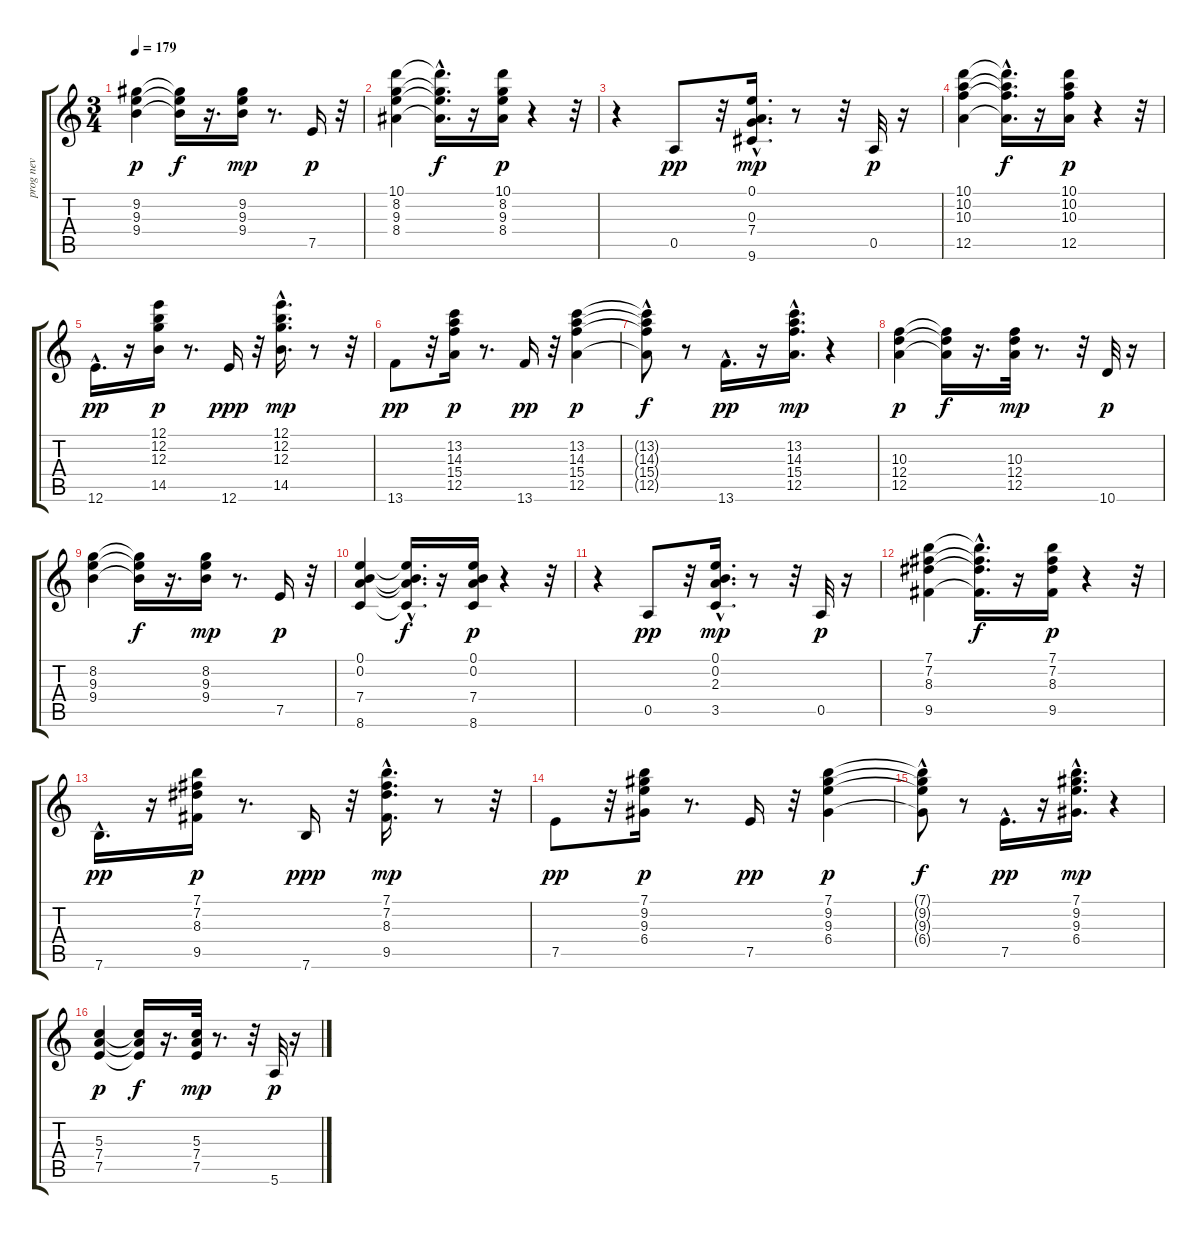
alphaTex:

\track ("prog nev" "prog nev") {instrument electricguitarjazz}
\staff {score tabs}
\tuning (E4 B3 G3 D3 A2 E2) {hide}
\ts (3 4)
\tempo 179
\clef g2
\ks c
(9.2 9.3 9.4).4{dy p} (9.2{t} 9.3{t} 9.4{t}).16{dy f} r.16{d} (9.2 9.3 9.4).16{dy mp} r.8{d} 7.5.16{dy p} r.32 |
(10.1 8.2 9.3 8.4).4 (10.1{hac t} 8.2{hac t} 9.3{hac t} 8.4{hac t}).16{d dy f} r.16 (10.1 8.2 9.3 8.4).16{dy p} r.4 r.32 |
r.4 0.5.8{dy pp} r.32 (0.1 0.3{hac} 7.4 9.6{hac}).16{d dy mp} r.8 r.32 0.5.32{dy p} r.16 |
(10.1 10.2 10.3 12.5).4 (10.1{hac t} 10.2{hac t} 10.3{hac t} 12.5{hac t}).16{d dy f} r.16 (10.1 10.2 10.3 12.5).16{dy p} r.4 r.32 |
12.6{hac}.16{d dy pp} r.16 (12.1 12.2 12.3 14.5).16{dy p} r.8{d} 12.6.16{dy ppp} r.32 (12.1 12.2{hac} 12.3{hac} 14.5).16{d dy mp} r.8 r.32 |
13.6.8{dy pp} r.32 (13.2 14.3 15.4 12.5).16{dy p} r.8{d} 13.6.16{dy pp} r.32 (13.2 14.3 15.4 12.5).4{dy p} |
(13.2{hac t} 14.3{hac t} 15.4{hac t} 12.5{t}).8{dy f} r.8 13.6{hac}.16{d dy pp} r.16 (13.2 14.3 15.4{hac} 12.5).16{d dy mp} r.4 |
(10.3 12.4 12.5).4{dy p} (10.3{t} 12.4{t} 12.5{t}).16{dy f} r.16{d} (10.3 12.4 12.5).32{dy mp} r.8{d} r.32 10.6.32{dy p} r.16 |
(8.2 9.3 9.4).4 (8.2{t} 9.3{t} 9.4{t}).16{dy f} r.16{d} (8.2 9.3 9.4).16{dy mp} r.8{d} 7.5.16{dy p} r.32 |
(0.1 0.2 7.4 8.6).4 (0.1{hac t} 0.2{hac t} 7.4{hac t} 8.6{hac t}).16{d dy f} r.16 (0.1 0.2 7.4 8.6).16{dy p} r.4 r.32 |
r.4 0.5.8{dy pp} r.32 (0.1 0.2{hac} 2.3 3.5{hac}).16{d dy mp} r.8 r.32 0.5.32{dy p} r.16 |
(7.1 7.2 8.3 9.5).4 (7.1{hac t} 7.2{hac t} 8.3{hac t} 9.5{hac t}).16{d dy f} r.16 (7.1 7.2 8.3 9.5).16{dy p} r.4 r.32 |
7.6{hac}.16{d dy pp} r.16 (7.1 7.2 8.3 9.5).16{dy p} r.8{d} 7.6.16{dy ppp} r.32 (7.1 7.2{hac} 8.3{hac} 9.5).16{d dy mp} r.8 r.32 |
7.5.8{dy pp} r.32 (7.1 9.2 9.3 6.4).16{dy p} r.8{d} 7.5.16{dy pp} r.32 (7.1 9.2 9.3 6.4).4{dy p} |
(7.1{hac t} 9.2{hac t} 9.3{hac t} 6.4{t}).8{dy f} r.8 7.5{hac}.16{d dy pp} r.16 (7.1 9.2 9.3{hac} 6.4).16{d dy mp} r.4 |
(5.3 7.4 7.5).4{dy p} (5.3{t} 7.4{t} 7.5{t}).16{dy f} r.16{d} (5.3 7.4 7.5).32{dy mp} r.8{d} r.32 5.6.32{dy p} r.16
